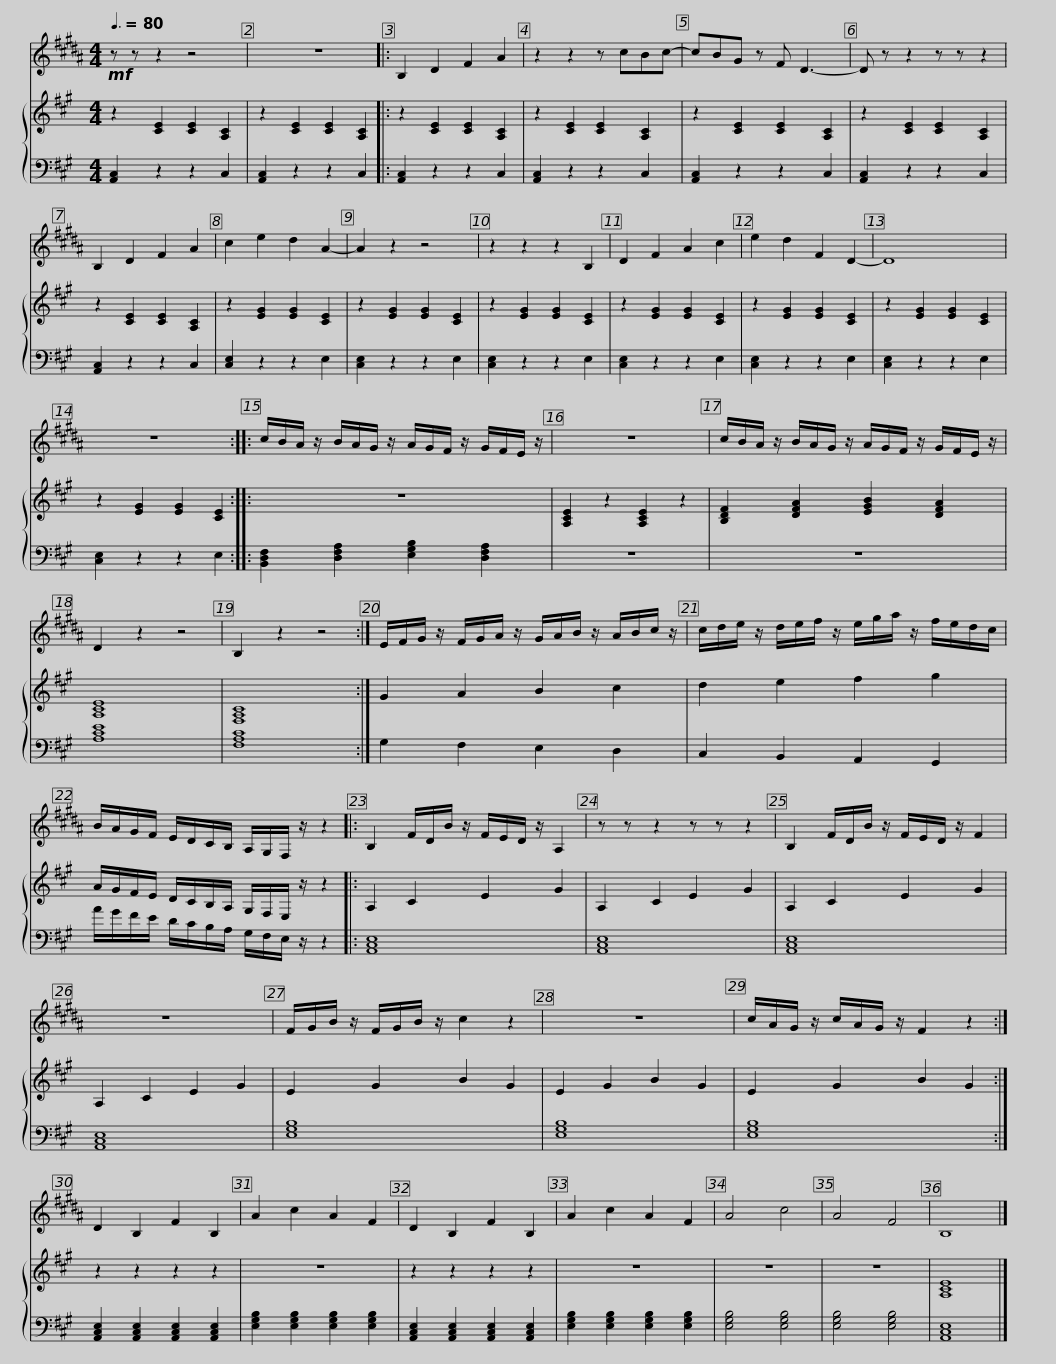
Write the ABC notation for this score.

X:1
%%score 1 { 2 | 3 }
L:1/8
Q:3/8=80
M:4/4
I:linebreak $
K:A
V:1 treble transpose=-2
V:2 treble
V:3 bass
V:1
[K:B]!mf! z z z2 z4 | z8 |: B,2 D2 F2 A2 | z2 z2 z cBc- | cBG z F D3- |$ %5
 D z z2 z z z2 | B,2 D2 F2 A2 | c2 e2 d2 A2- | A2 z2 z4 | z2 z2 z2 B,2 | %10
 D2 F2 A2 c2 | e2 d2 F2 D2- | D8 |$ z8 :: c/B/A/ z/ B/A/G/ z/ A/G/F/ z/ G/F/E/ z/ | %15
 z8 |$ c/B/A/ z/ B/A/G/ z/ A/G/F/ z/ G/F/E/ z/ | D2 z2 z4 | B,2 z2 z4 :| E/F/G/ z/ F/G/A/ z/ G/A/B/ z/ A/B/c/ z/ |$ %20
 c/d/e/ z/ d/e/f/ z/ e/g/a/ z/ f/e/d/c/ | B/A/G/F/ E/D/C/B,/ A,/G,/F,/ z/ z2 |:$ B,2 F/D/B/ z/ F/E/D/ z/ A,2 | z z z2 z z z2 | B,2 F/D/B/ z/ F/E/D/ z/ F2 | %25
 z8 |$ F/G/B/ z/ F/G/B/ z/ c2 z2 | z8 | c/A/G/ z/ c/A/G/ z/ F2 z2 :| D2 B,2 F2 B,2 | %30
 A2 c2 A2 F2 | D2 B,2 F2 B,2 |$ A2 c2 A2 F2 | A4 c4 | A4 F4 | %35
 B,8 |] %36
V:2
 z2 [CE]2 [CE]2 [A,C]2 | z2 [CE]2 [CE]2 [A,C]2 |: z2 [CE]2 [CE]2 [A,C]2 | z2 [CE]2 [CE]2 [A,C]2 | z2 [CE]2 [CE]2 [A,C]2 |$ %5
 z2 [CE]2 [CE]2 [A,C]2 | z2 [CE]2 [CE]2 [A,C]2 | z2 [EG]2 [EG]2 [CE]2 | z2 [EG]2 [EG]2 [CE]2 | z2 [EG]2 [EG]2 [CE]2 | %10
 z2 [EG]2 [EG]2 [CE]2 | z2 [EG]2 [EG]2 [CE]2 | z2 [EG]2 [EG]2 [CE]2 |$ z2 [EG]2 [EG]2 [CE]2 :: z8 | %15
 [A,CE]2 z2 [A,CE]2 z2 |$ [B,DF]2 [DFA]2 [EGB]2 [DFA]2 | [A,CE]8 | [F,A,C]8 :| G2 A2 B2 c2 |$ %20
 d2 e2 f2 g2 | A/G/F/E/ D/C/B,/A,/ G,/F,/E,/ z/ z2 |:$ A,2 C2 E2 G2 | A,2 C2 E2 G2 | A,2 C2 E2 G2 | %25
 A,2 C2 E2 G2 |$ E2 G2 B2 G2 | E2 G2 B2 G2 | E2 G2 B2 G2 :| z2 z2 z2 z2 | %30
 z8 | z2 z2 z2 z2 |$ z8 | z8 | z8 | %35
 [A,CE]8 |] %36
V:3
 [A,,C,]2 z2 z2 C,2 | [A,,C,]2 z2 z2 C,2 |: [A,,C,]2 z2 z2 C,2 | [A,,C,]2 z2 z2 C,2 | [A,,C,]2 z2 z2 C,2 |$ %5
 [A,,C,]2 z2 z2 C,2 | [A,,C,]2 z2 z2 C,2 | [C,E,]2 z2 z2 E,2 | [C,E,]2 z2 z2 E,2 | [C,E,]2 z2 z2 E,2 | %10
 [C,E,]2 z2 z2 E,2 | [C,E,]2 z2 z2 E,2 | [C,E,]2 z2 z2 E,2 |$ [C,E,]2 z2 z2 E,2 :: [B,,D,F,]2 [D,F,A,]2 [E,G,B,]2 [D,F,A,]2 | %15
 z8 |$ z8 | [A,CE]8 | [F,A,C]8 :| G,2 F,2 E,2 D,2 |$ %20
 C,2 B,,2 A,,2 G,,2 | A/G/F/E/ D/C/B,/A,/ G,/F,/E,/ z/ z2 |:$ [A,,C,E,]8 | [A,,C,E,]8 | [A,,C,E,]8 | %25
 [A,,C,E,]8 |$ [E,G,B,]8 | [E,G,B,]8 | [E,G,B,]8 :| [A,,C,E,]2 [A,,C,E,]2 [A,,C,E,]2 [A,,C,E,]2 | %30
 [E,G,B,]2 [E,G,B,]2 [E,G,B,]2 [E,G,B,]2 | [A,,C,E,]2 [A,,C,E,]2 [A,,C,E,]2 [A,,C,E,]2 |$ [E,G,B,]2 [E,G,B,]2 [E,G,B,]2 [E,G,B,]2 | [E,G,B,]4 [E,G,B,]4 | [E,G,B,]4 [E,G,B,]4 | %35
 [A,,C,E,]8 |] %36
